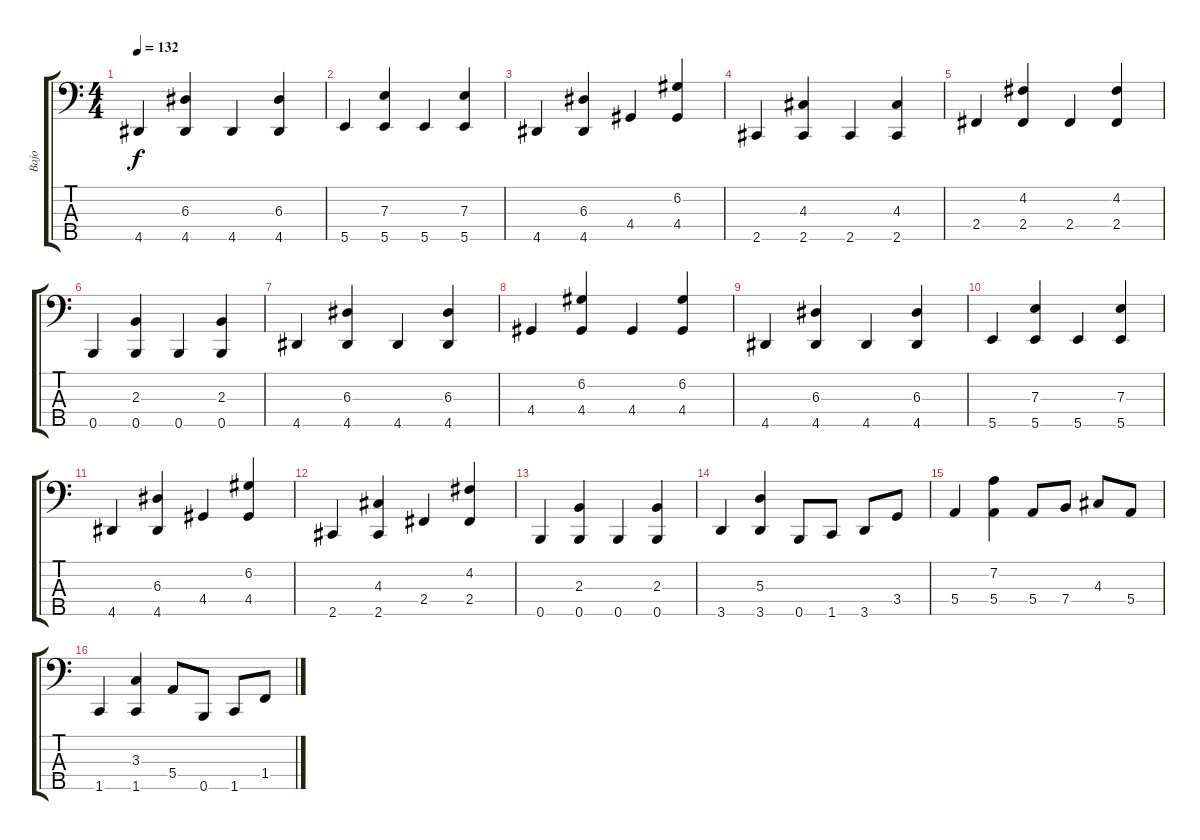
\track ("Bajo" "Bajo") {instrument electricbasspick}
\staff {score tabs}
\tuning (G2 D2 A1 E1 B0) {hide}
\ts (4 4)
\tempo 132
\clef f4
\ks c
4.5.4{dy f} (6.3 4.5).4 4.5.4 (6.3 4.5).4 |
5.5.4 (7.3 5.5).4 5.5.4 (7.3 5.5).4 |
4.5.4 (6.3 4.5).4 4.4.4 (6.2 4.4).4 |
2.5.4 (4.3 2.5).4 2.5.4 (4.3 2.5).4 |
2.4.4 (4.2 2.4).4 2.4.4 (4.2 2.4).4 |
0.5.4 (2.3 0.5).4 0.5.4 (2.3 0.5).4 |
4.5.4 (6.3 4.5).4 4.5.4 (6.3 4.5).4 |
4.4.4 (6.2 4.4).4 4.4.4 (6.2 4.4).4 |
4.5.4 (6.3 4.5).4 4.5.4 (6.3 4.5).4 |
5.5.4 (7.3 5.5).4 5.5.4 (7.3 5.5).4 |
4.5.4 (6.3 4.5).4 4.4.4 (6.2 4.4).4 |
2.5.4 (4.3 2.5).4 2.4.4 (4.2 2.4).4 |
0.5.4 (2.3 0.5).4 0.5.4 (2.3 0.5).4 |
3.5.4 (5.3 3.5).4 0.5.8 1.5.8 3.5.8 3.4.8 |
5.4.4 (7.2 5.4).4 5.4.8 7.4.8 4.3.8 5.4.8 |
1.5.4 (3.3 1.5).4 5.4.8 0.5.8 1.5.8 1.4.8
